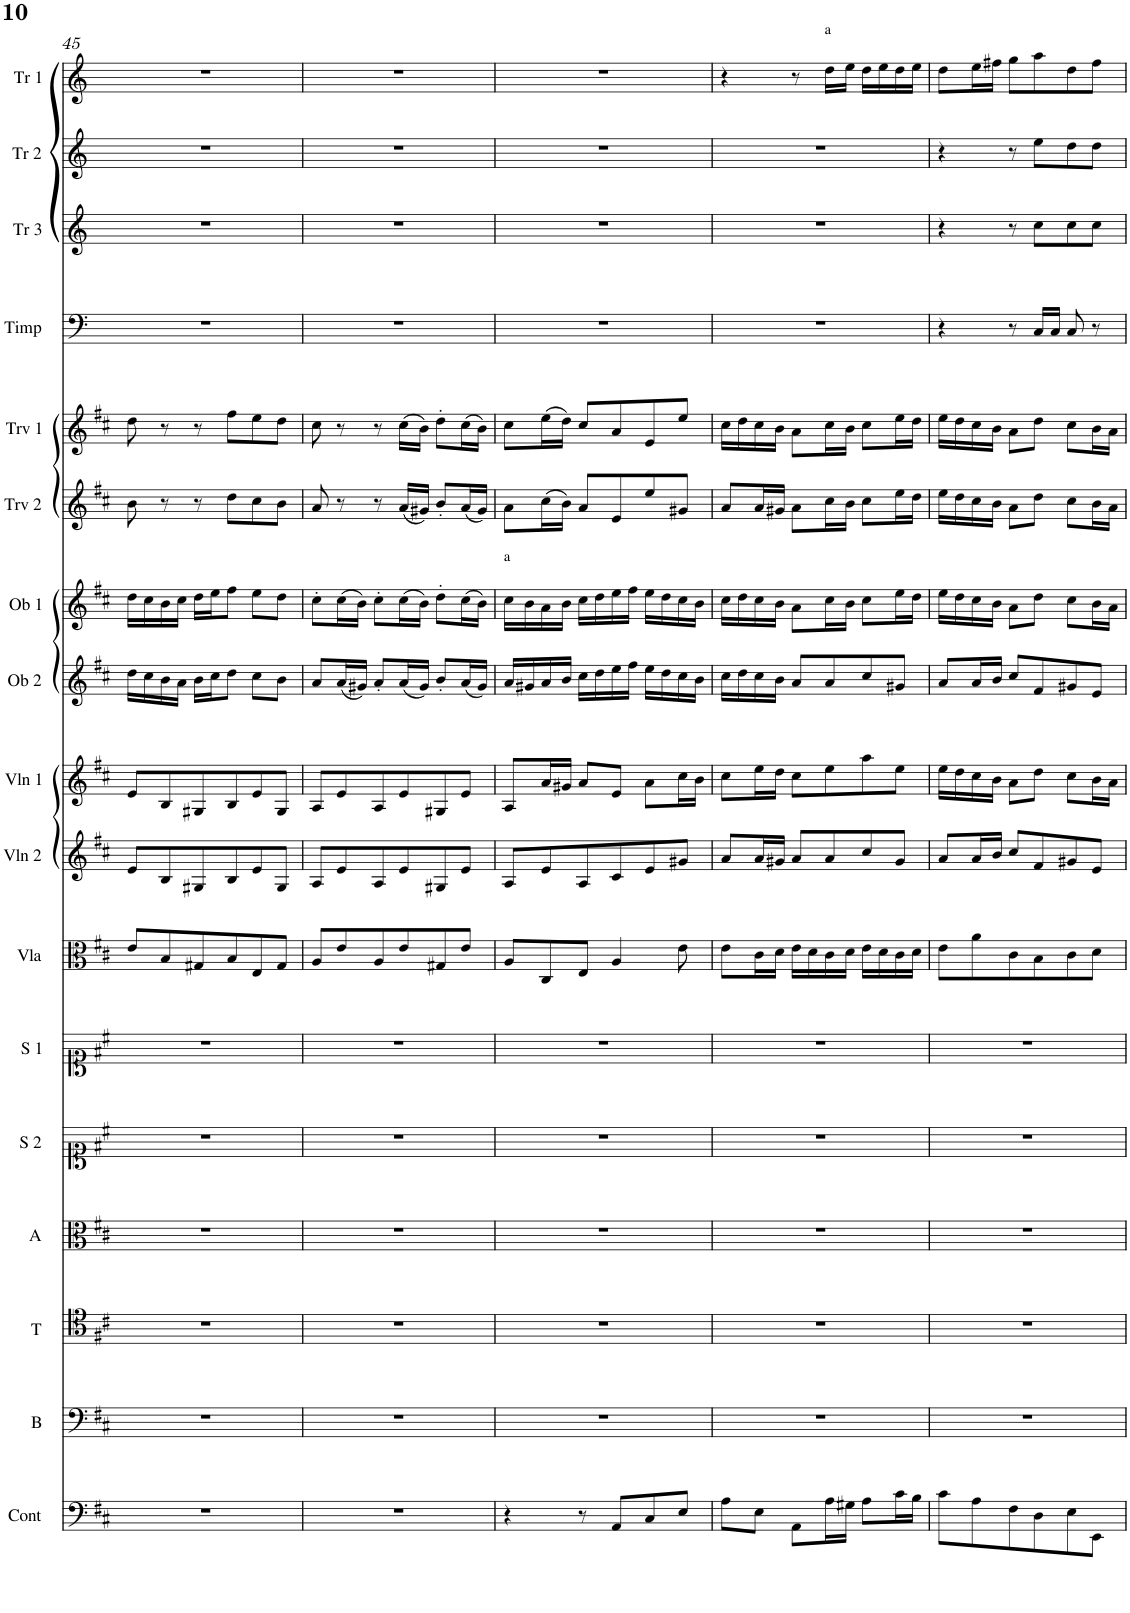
**kern	**kern	**kern	**kern	**kern	**kern	**kern	**kern	**kern	**kern	**kern	**kern	**kern	**kern	**kern	**kern	**kern
*part17	*part16	*part15	*part14	*part13	*part12	*part11	*part10	*part9	*part8	*part7	*part6	*part5	*part4	*part3	*part2	*part1
*staff17	*staff16	*staff15	*staff14	*staff13	*staff12	*staff11	*staff10	*staff9	*staff8	*staff7	*staff6	*staff5	*staff4	*staff3	*staff2	*staff1
*I"Continuo	*I"Bass	*I"Tenor	*I"Alto	*I"Soprano 2	*I"Soprano 1	*I"Viola	*I"Violin 2	*I"Violin 1	*I"Oboe 2	*I"Oboe 1	*I"Traverso 2	*I"Traverso 1	*I"Timpani	*I"Tromba 3	*I"Tromba 2	*I"Tromba 1
*I'Cont	*I'B	*I'T	*I'A	*I'S 2	*I'S 1	*I'Vla	*I'Vln 2	*I'Vln 1	*I'Ob 2	*I'Ob 1	*I'Trv 2	*I'Trv 1	*I'Timp	*I'Tr 3	*I'Tr 2	*I'Tr 1
!!LO:PB:g=z
*clefF4	*clefF4	*clefC4	*clefC3	*clefC1	*clefC1	*clefC3	*clefG2	*clefG2	*clefG2	*clefG2	*clefG2	*clefG2	*clefF4	*clefG2	*clefG2	*clefG2
*	*	*	*	*	*	*	*	*	*	*	*	*	*Trd-1c-2	*Trd-1c-2	*Trd-1c-2	*Trd-1c-2
*k[f#c#]	*k[f#c#]	*k[f#c#]	*k[f#c#]	*k[f#c#]	*k[f#c#]	*k[f#c#]	*k[f#c#]	*k[f#c#]	*k[f#c#]	*k[f#c#]	*k[f#c#]	*k[f#c#]	*k[]	*k[]	*k[]	*k[]
*M3/4	*M3/4	*M3/4	*M3/4	*M3/4	*M3/4	*M3/4	*M3/4	*M3/4	*M3/4	*M3/4	*M3/4	*M3/4	*M3/4	*M3/4	*M3/4	*M3/4
=45	=45	=45	=45	=45	=45	=45	=45	=45	=45	=45	=45	=45	=45	=45	=45	=45
2.r	2.r	2.r	2.r	2.r	2.r	8e/L	8e/L	8e/L	16dd\LL	16dd\LL	8b\	8dd\	2.r	2.r	2.r	2.r
.	.	.	.	.	.	.	.	.	16cc#\	16cc#\	.	.	.	.	.	.
.	.	.	.	.	.	8B/	8B/	8B/	16b\	16b\	8r	8r	.	.	.	.
.	.	.	.	.	.	.	.	.	16a\JJ	16cc#\JJ	.	.	.	.	.	.
.	.	.	.	.	.	8G#X/	8G#X/	8G#X/	16b\LL	16dd\LL	8r	8r	.	.	.	.
.	.	.	.	.	.	.	.	.	16cc#\J	16ee\J	.	.	.	.	.	.
.	.	.	.	.	.	8B/	8B/	8B/	8dd\J	8ff#\J	8dd\L	8ff#\L	.	.	.	.
.	.	.	.	.	.	8E/	8e/	8e/	8cc#\L	8ee\L	8cc#\	8ee\	.	.	.	.
.	.	.	.	.	.	8G#/J	8G#/J	8G#/J	8b\J	8dd\J	8b\J	8dd\J	.	.	.	.
=46	=46	=46	=46	=46	=46	=46	=46	=46	=46	=46	=46	=46	=46	=46	=46	=46
2.r	2.r	2.r	2.r	2.r	2.r	8A/L	8A/L	8A/L	8a/L	8cc#'\L	8a/	8cc#\	2.r	2.r	2.r	2.r
.	.	.	.	.	.	8e/	8e/	8e/	(16a/L	(16cc#\L	8r	8r	.	.	.	.
.	.	.	.	.	.	.	.	.	16g#X/JJ)	16b\JJ)	.	.	.	.	.	.
.	.	.	.	.	.	8A/	8A/	8A/	8a'/L	8cc#'\L	8r	8r	.	.	.	.
.	.	.	.	.	.	8e/	8e/	8e/	(16a/L	(16cc#\L	(16a/LL	(16cc#\LL	.	.	.	.
.	.	.	.	.	.	.	.	.	16g#/JJ)	16b\JJ)	16g#X/JJ)	16b\JJ)	.	.	.	.
.	.	.	.	.	.	8G#X/	8G#X/	8G#X/	8b'/L	8dd'\L	8b'/L	8dd'\L	.	.	.	.
.	.	.	.	.	.	8e/J	8e/J	8e/J	(16a/L	(16cc#\L	(16a/L	(16cc#\L	.	.	.	.
.	.	.	.	.	.	.	.	.	16g#/JJ)	16b\JJ)	16g#/JJ)	16b\JJ)	.	.	.	.
=47	=47	=47	=47	=47	=47	=47	=47	=47	=47	=47	=47	=47	=47	=47	=47	=47
!	!	!	!	!	!	!	!	!	!	!LO:TX:a:t=a	!	!	!	!	!	!
4r	2.r	2.r	2.r	2.r	2.r	8A/L	8A/L	8A/L	16a/LL	16cc#\LL	8a\L	8cc#\L	2.r	2.r	2.r	2.r
.	.	.	.	.	.	.	.	.	16g#X/	16b\	.	.	.	.	.	.
.	.	.	.	.	.	8C#/	8e/	16a/L	16a/	16a\	(16cc#\L	(16ee\L	.	.	.	.
.	.	.	.	.	.	.	.	16g#X/JJ	16b/JJ	16b\JJ	16b\JJ)	16dd\JJ)	.	.	.	.
8r	.	.	.	.	.	8E/J	8A/	8a/L	16cc#\LL	16cc#\LL	8a/L	8cc#/L	.	.	.	.
.	.	.	.	.	.	.	.	.	16dd\	16dd\	.	.	.	.	.	.
8AA/L	.	.	.	.	.	4A/	8c#/	8e/J	16ee\	16ee\	8e/	8a/	.	.	.	.
.	.	.	.	.	.	.	.	.	16ff#\JJ	16ff#\JJ	.	.	.	.	.	.
8C#/	.	.	.	.	.	.	8e/	8a\L	16ee\LL	16ee\LL	8ee/	8e/	.	.	.	.
.	.	.	.	.	.	.	.	.	16dd\	16dd\	.	.	.	.	.	.
8E/J	.	.	.	.	.	8e\	8g#X/J	16cc#\L	16cc#\	16cc#\	8g#X/J	8ee/J	.	.	.	.
.	.	.	.	.	.	.	.	16b\JJ	16b\JJ	16b\JJ	.	.	.	.	.	.
=48	=48	=48	=48	=48	=48	=48	=48	=48	=48	=48	=48	=48	=48	=48	=48	=48
8A\L	2.r	2.r	2.r	2.r	2.r	8e\L	8a/L	8cc#\L	16cc#\LL	16cc#\LL	8a/L	16cc#\LL	2.r	2.r	2.r	4r
.	.	.	.	.	.	.	.	.	16dd\	16dd\	.	16dd\	.	.	.	.
8E\J	.	.	.	.	.	16c#\L	16a/L	16ee\L	16cc#\	16cc#\	16a/L	16cc#\	.	.	.	.
.	.	.	.	.	.	16d\JJ	16g#X/JJ	16dd\JJ	16b\JJ	16b\JJ	16g#X/JJ	16b\JJ	.	.	.	.
8AA\L	.	.	.	.	.	16e\LL	8a/L	8cc#\L	8a/L	8a\L	8a\L	8a\L	.	.	.	8r
.	.	.	.	.	.	16d\	.	.	.	.	.	.	.	.	.	.
!	!	!	!	!	!	!	!	!	!	!	!	!	!	!	!	!LO:TX:a:t=a
16A\L	.	.	.	.	.	16c#\	8a/	8ee\	8a/	16cc#\L	16cc#\L	16cc#\L	.	.	.	16dd\LL
16G#X\JJ	.	.	.	.	.	16d\JJ	.	.	.	16b\JJ	16b\JJ	16b\JJ	.	.	.	16ee\JJ
8A\L	.	.	.	.	.	16e\LL	8cc#/	8aa\	8cc#/	8cc#\L	8cc#\L	8cc#\L	.	.	.	16dd\LL
.	.	.	.	.	.	16d\	.	.	.	.	.	.	.	.	.	16ee\
16c#\L	.	.	.	.	.	16c#\	8g#/J	8ee\J	8g#X/J	16ee\L	16ee\L	16ee\L	.	.	.	16dd\
16B\JJ	.	.	.	.	.	16d\JJ	.	.	.	16dd\JJ	16dd\JJ	16dd\JJ	.	.	.	16ee\JJ
=49	=49	=49	=49	=49	=49	=49	=49	=49	=49	=49	=49	=49	=49	=49	=49	=49
8c#\L	2.r	2.r	2.r	2.r	2.r	8e\L	8a/L	16ee\LL	8a/L	16ee\LL	16ee\LL	16ee\LL	4r	4r	4r	8dd\L
.	.	.	.	.	.	.	.	16dd\	.	16dd\	16dd\	16dd\	.	.	.	.
8A\	.	.	.	.	.	8a\	16a/L	16cc#\	16a/L	16cc#\	16cc#\	16cc#\	.	.	.	16ee\L
.	.	.	.	.	.	.	16b/JJ	16b\JJ	16b/JJ	16b\JJ	16b\JJ	16b\JJ	.	.	.	16ff#X\JJ
8F#\	.	.	.	.	.	8c#\	8cc#/L	8a\L	8cc#/L	8a\L	8a\L	8a\L	8r	8r	8r	8gg\L
8D\	.	.	.	.	.	8B\	8f#/	8dd\J	8f#/	8dd\J	8dd\J	8dd\J	16C/LL	8cc\L	8ee\L	8aa\
.	.	.	.	.	.	.	.	.	.	.	.	.	16C/JJ	.	.	.
8E\	.	.	.	.	.	8c#\	8g#X/	8cc#\L	8g#X/	8cc#\L	8cc#\L	8cc#\L	8C/	8cc\	8dd\	8dd\
8EE\J	.	.	.	.	.	8d\J	8e/J	16b\L	8e/J	16b\L	16b\L	16b\L	8r	8cc\J	8dd\J	8ff#\J
.	.	.	.	.	.	.	.	16a\JJ	.	16a\JJ	16a\JJ	16a\JJ	.	.	.	.
=	=	=	=	=	=	=	=	=	=	=	=	=	=	=	=	=
*-	*-	*-	*-	*-	*-	*-	*-	*-	*-	*-	*-	*-	*-	*-	*-	*-
